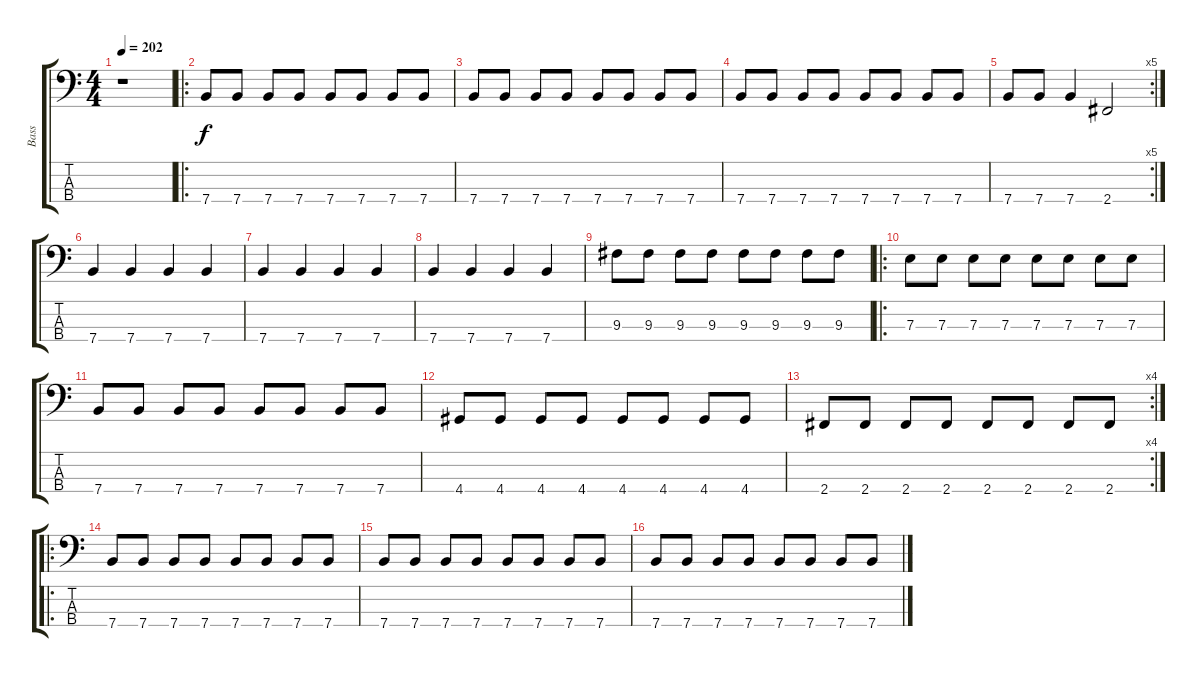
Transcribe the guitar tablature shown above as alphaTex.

\track ("Bass" "Bass") {instrument slapbass2}
\staff {score tabs}
\tuning (G2 D2 A1 E1) {hide}
\ts (4 4)
\tempo 202
\clef f4
\ks c
r.1{dy f} |
\ro
7.4.8 7.4.8 7.4.8 7.4.8 7.4.8 7.4.8 7.4.8 7.4.8 |
7.4.8 7.4.8 7.4.8 7.4.8 7.4.8 7.4.8 7.4.8 7.4.8 |
7.4.8 7.4.8 7.4.8 7.4.8 7.4.8 7.4.8 7.4.8 7.4.8 |
\rc 5
7.4.8 7.4.8 7.4.4 2.4.2 |
7.4.4 7.4.4 7.4.4 7.4.4 |
7.4.4 7.4.4 7.4.4 7.4.4 |
7.4.4 7.4.4 7.4.4 7.4.4 |
9.3.8 9.3.8 9.3.8 9.3.8 9.3.8 9.3.8 9.3.8 9.3.8 |
\ro
7.3.8 7.3.8 7.3.8 7.3.8 7.3.8 7.3.8 7.3.8 7.3.8 |
7.4.8 7.4.8 7.4.8 7.4.8 7.4.8 7.4.8 7.4.8 7.4.8 |
4.4.8 4.4.8 4.4.8 4.4.8 4.4.8 4.4.8 4.4.8 4.4.8 |
\rc 4
2.4.8 2.4.8 2.4.8 2.4.8 2.4.8 2.4.8 2.4.8 2.4.8 |
\ro
7.4.8 7.4.8 7.4.8 7.4.8 7.4.8 7.4.8 7.4.8 7.4.8 |
7.4.8 7.4.8 7.4.8 7.4.8 7.4.8 7.4.8 7.4.8 7.4.8 |
7.4.8 7.4.8 7.4.8 7.4.8 7.4.8 7.4.8 7.4.8 7.4.8
